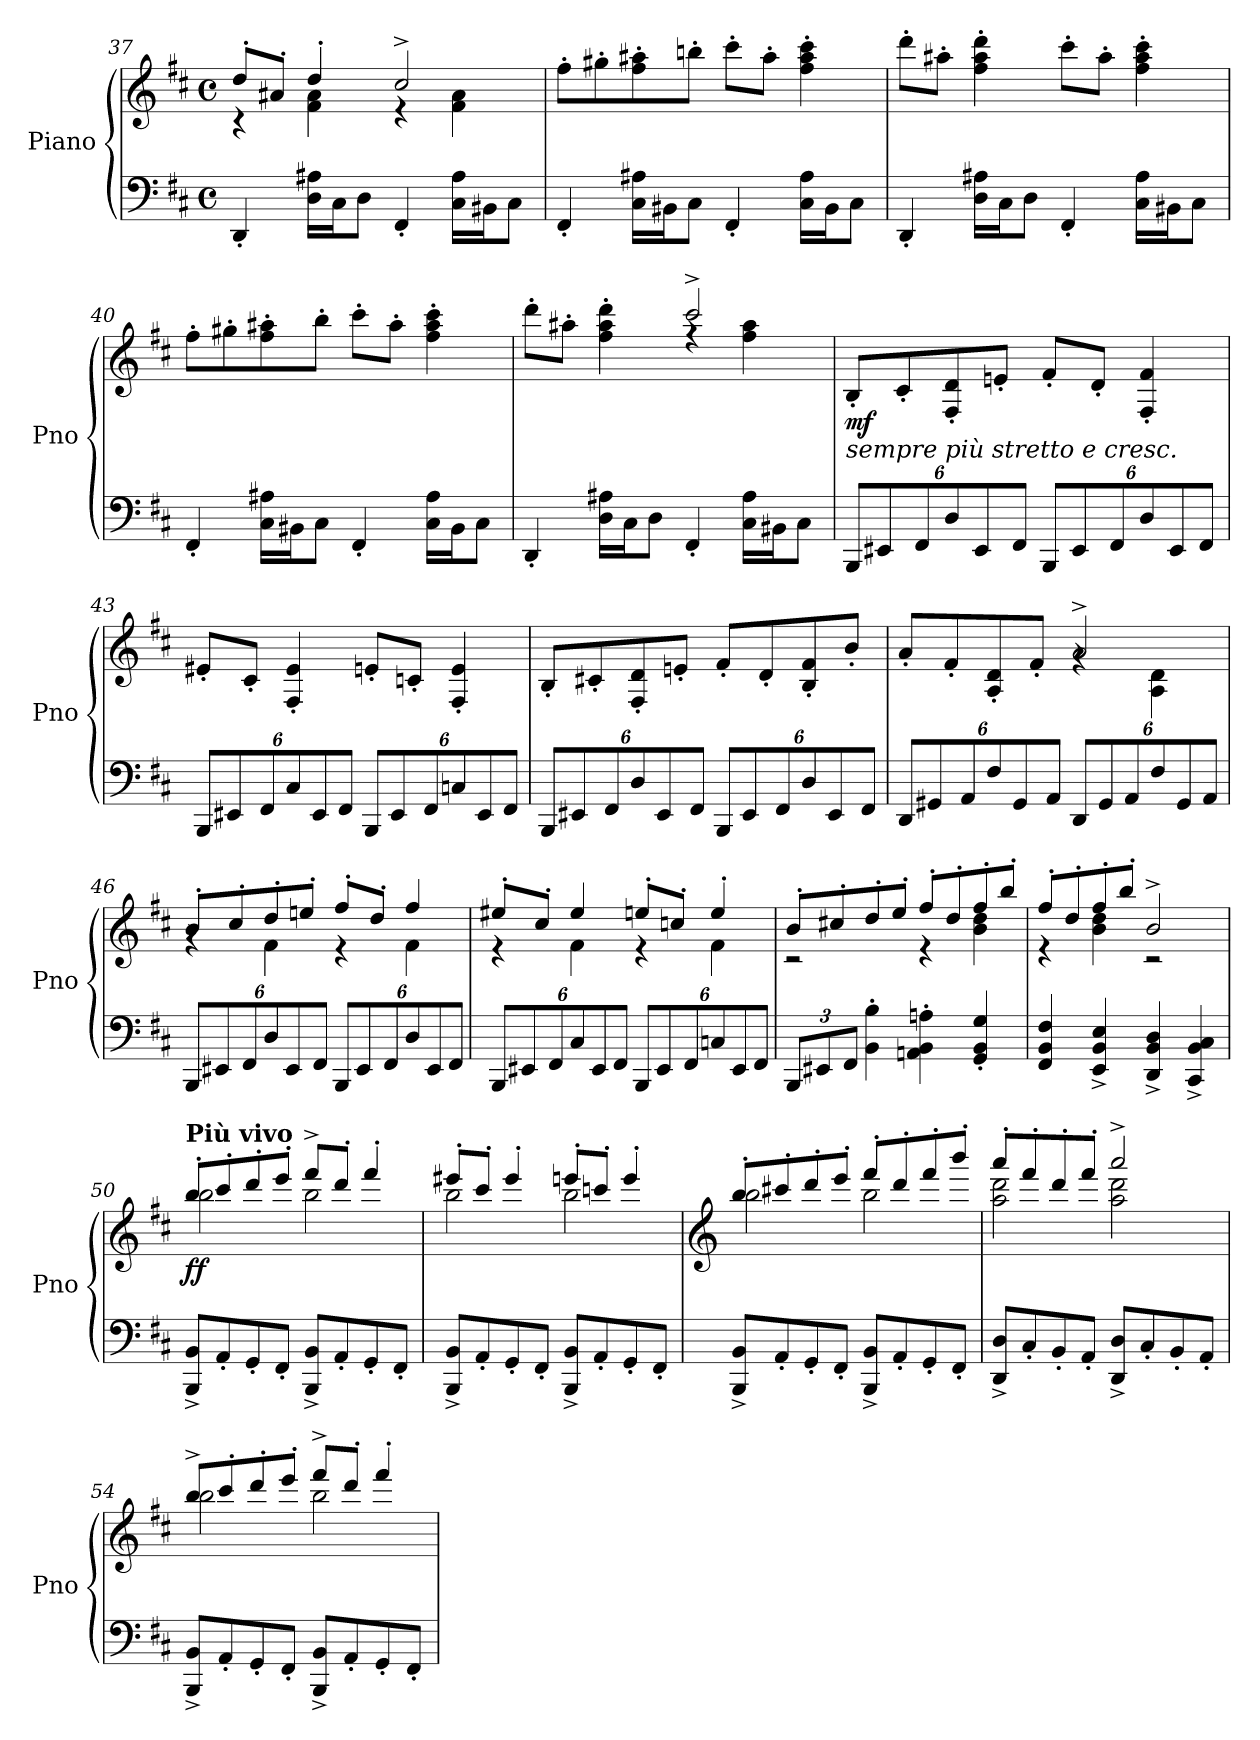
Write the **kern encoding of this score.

**kern	**kern	**dynam
*part1	*part1	*part1
*staff2	*staff1	*staff1/2
*I"Piano	*	*
*I'Pno	*	*
*clefF4	*clefG2	*
*k[f#c#]	*k[f#c#]	*
*M4/4	*M4/4	*
*met(c)	*met(c)	*
=37	=37	=37
*	*^	*
4DD'/	8dd'/L	4r	.
.	8a#X'/J	.	.
16D\ 16A#X\LL	4dd'/	4f#\ 4a#\	.
16C#\J	.	.	.
8D\J	.	.	.
4FF#'/	2cc#^/	4r	.
16C#\ 16A#\LL	.	4f#\ 4a#\	.
16BB#X\J	.	.	.
8C#\J	.	.	.
*	*v	*v	*
!!LO:LB:g=z
=38	=38	=38
4FF#'/	8ff#'\L	.
.	8gg#X'\	.
16C#\ 16A#X\LL	8ff#\' 8aa#X\'	.
16BB#X\J	.	.
8C#\J	8bbn'\J	.
4FF#'/	8ccc#'\L	.
.	8aa#'\J	.
16C#\ 16A#\LL	4ff#\' 4aa#\' 4ccc#\'	.
16BB#\J	.	.
8C#\J	.	.
=39	=39	=39
4DD'/	8ddd'\L	.
.	8aa#X'\J	.
16D\ 16A#X\LL	4ff#\' 4aa#\' 4ddd\'	.
16C#\J	.	.
8D\J	.	.
4FF#'/	8ccc#'\L	.
.	8aa#'\J	.
16C#\ 16A#\LL	4ff#\' 4aa#\' 4ccc#\'	.
16BB#X\J	.	.
8C#\J	.	.
=40	=40	=40
4FF#'/	8ff#'\L	.
.	8gg#X'\	.
16C#\ 16A#X\LL	8ff#\' 8aa#X\'	.
16BB#X\J	.	.
8C#\J	8bb'\J	.
4FF#'/	8ccc#'\L	.
.	8aa#'\J	.
16C#\ 16A#\LL	4ff#\' 4aa#\' 4ccc#\'	.
16BB#\J	.	.
8C#\J	.	.
=41	=41	=41
*	*^	*
4DD'/	8ddd'\L	2ryy	.
.	8aa#X'\J	.	.
16D\ 16A#X\LL	4ff#\' 4aa#\' 4ddd\'	.	.
16C#\J	.	.	.
8D\J	.	.	.
4FF#'/	2ccc#^/	4rff	.
16C#\ 16A#\LL	.	4ff#\ 4aa#\	.
16BB#X\J	.	.	.
8C#\J	.	.	.
*	*v	*v	*
!!LO:PB:g=z
=42	=42	=42
*Xbrackettup	*	*
!	!LO:TX:b:i:t=sempre più stretto e cresc.	!
!	!	!LO:DY:b
12BBB/L	8B'/L	mf
12EE#X/	.	.
.	8c#'/	.
12FF#/	.	.
12D/	8F#/' 8d/'	.
12EE#/	.	.
.	8en'/J	.
12FF#/J	.	.
12BBB/L	8f#'/L	.
12EE#/	.	.
.	8d'/J	.
12FF#/	.	.
12D/	4F#/' 4f#/'	.
12EE#/	.	.
12FF#/J	.	.
=43	=43	=43
12BBB/L	8e#X'/L	.
12EE#X/	.	.
.	8c#'/J	.
12FF#/	.	.
12C#/	4F#/' 4e#/'	.
12EE#/	.	.
12FF#/J	.	.
12BBB/L	8en'/L	.
12EE#/	.	.
.	8cn'/J	.
12FF#/	.	.
12Cn/	4F#/' 4e/'	.
12EE#/	.	.
12FF#/J	.	.
=44	=44	=44
12BBB/L	8B'/L	.
12EE#X/	.	.
.	8c#X'/	.
12FF#/	.	.
12D/	8F#/' 8d/'	.
12EE#/	.	.
.	8en'/J	.
12FF#/J	.	.
12BBB/L	8f#'/L	.
12EE#/	.	.
.	8d'/	.
12FF#/	.	.
12D/	8B/' 8f#/'	.
12EE#/	.	.
.	8b'/J	.
12FF#/J	.	.
!!LO:LB:g=z
=45	=45	=45
*	*^	*
12DD/L	8a'/L	2ryy	.
12GG#X/	.	.	.
.	8f#'/	.	.
12AA/	.	.	.
12F#/	8A/' 8d/'	.	.
12GG#/	.	.	.
.	8f#'/J	.	.
12AA/J	.	.	.
12DD/L	2a^/	4rg	.
12GG#/	.	.	.
12AA/	.	.	.
12F#/	.	4A\ 4d\	.
12GG#/	.	.	.
12AA/J	.	.	.
=46	=46	=46	=46
12BBB/L	8b'/L	4rg	.
12EE#X/	.	.	.
.	8cc#'/	.	.
12FF#/	.	.	.
12D/	8dd'/	4f#\	.
12EE#/	.	.	.
.	8een'/J	.	.
12FF#/J	.	.	.
12BBB/L	8ff#'/L	4r	.
12EE#/	.	.	.
.	8dd'/J	.	.
12FF#/	.	.	.
12D/	4ff#/	4f#\	.
12EE#/	.	.	.
12FF#/J	.	.	.
=47	=47	=47	=47
12BBB/L	8ee#X'/L	4r	.
12EE#X/	.	.	.
.	8cc#'/J	.	.
12FF#/	.	.	.
12C#/	4ee#/	4f#\	.
12EE#/	.	.	.
12FF#/J	.	.	.
12BBB/L	8een'/L	4r	.
12EE#/	.	.	.
.	8ccn'/J	.	.
12FF#/	.	.	.
12Cn/	4ee'/	4f#\	.
12EE#/	.	.	.
12FF#/J	.	.	.
!!LO:LB:g=z	!!
=48	=48	=48	=48
12BBB/L	8b'/L	2r	.
12EE#X/	.	.	.
.	8cc#X'/	.	.
12FF#/J	.	.	.
4BB\' 4B\'	8dd'/	.	.
.	8ee'/J	.	.
4AAn\' 4BB\' 4An\'	8ff#'/L	4r	.
.	8dd'/	.	.
4GG/' 4BB/' 4G/'	8ff#'/	4b\ 4dd\	.
.	8bb'/J	.	.
=49	=49	=49	=49
4FF#/ 4BB/ 4F#/	8ff#'/L	4r	.
.	8dd'/	.	.
4EE/^ 4BB/^ 4E/^	8ff#'/	4b\ 4dd\	.
.	8bb'/J	.	.
4DD/^ 4BB/^ 4D/^	2b^/	2r	.
4CC#/^ 4BB/^ 4C#/^	.	.	.
=50	=50	=50	=50
!	!LO:TX:a:B:t=Più vivo	!	!
!	!	!	!LO:DY:b
8BBB/^ 8BB/^L	8bb'/L	2bb\	ff
8AA'/	8ccc#'/	.	.
8GG'/	8ddd'/	.	.
8FF#'/J	8eee'/J	.	.
8BBB/^ 8BB/^L	8fff#^/L	2bb\	.
8AA'/	8ddd'/J	.	.
8GG'/	4fff#'/	.	.
8FF#'/J	.	.	.
=51	=51	=51	=51
8BBB/^ 8BB/^L	8eee#X'/L	2bb\	.
8AA'/	8ccc#'/J	.	.
8GG'/	4eee#'/	.	.
8FF#'/J	.	.	.
8BBB/^ 8BB/^L	8eeen'/L	2bb\	.
8AA'/	8cccn'/J	.	.
8GG'/	4eee'/	.	.
8FF#'/J	.	.	.
!!LO:LB:g=z	!!
=52	=52	=52	=52
*	*clefG2	*	*
8BBB/^ 8BB/^L	8bb'/L	2bb\	.
8AA'/	8ccc#X'/	.	.
8GG'/	8ddd'/	.	.
8FF#'/J	8eee'/J	.	.
8BBB/^ 8BB/^L	8fff#'/L	2bb\	.
8AA'/	8ddd'/	.	.
8GG'/	8fff#'/	.	.
8FF#'/J	8bbb'/J	.	.
=53	=53	=53	=53
8DD/^ 8D/^L	8aaa'/L	2aa\ 2ddd\	.
8C#'/	8fff#'/	.	.
8BB'/	8ddd'/	.	.
8AA'/J	8fff#'/J	.	.
8DD/^ 8D/^L	2aaa^/	2aa\ 2ddd\	.
8C#'/	.	.	.
8BB'/	.	.	.
8AA'/J	.	.	.
=54	=54	=54	=54
8BBB/^ 8BB/^L	8bb^/L	2bb\	.
8AA'/	8ccc#'/	.	.
8GG'/	8ddd'/	.	.
8FF#'/J	8eee'/J	.	.
8BBB/^ 8BB/^L	8fff#^/L	2bb\	.
8AA'/	8ddd'/J	.	.
8GG'/	4fff#'/	.	.
8FF#'/J	.	.	.
*	*v	*v	*
=	=	=
*-	*-	*-
